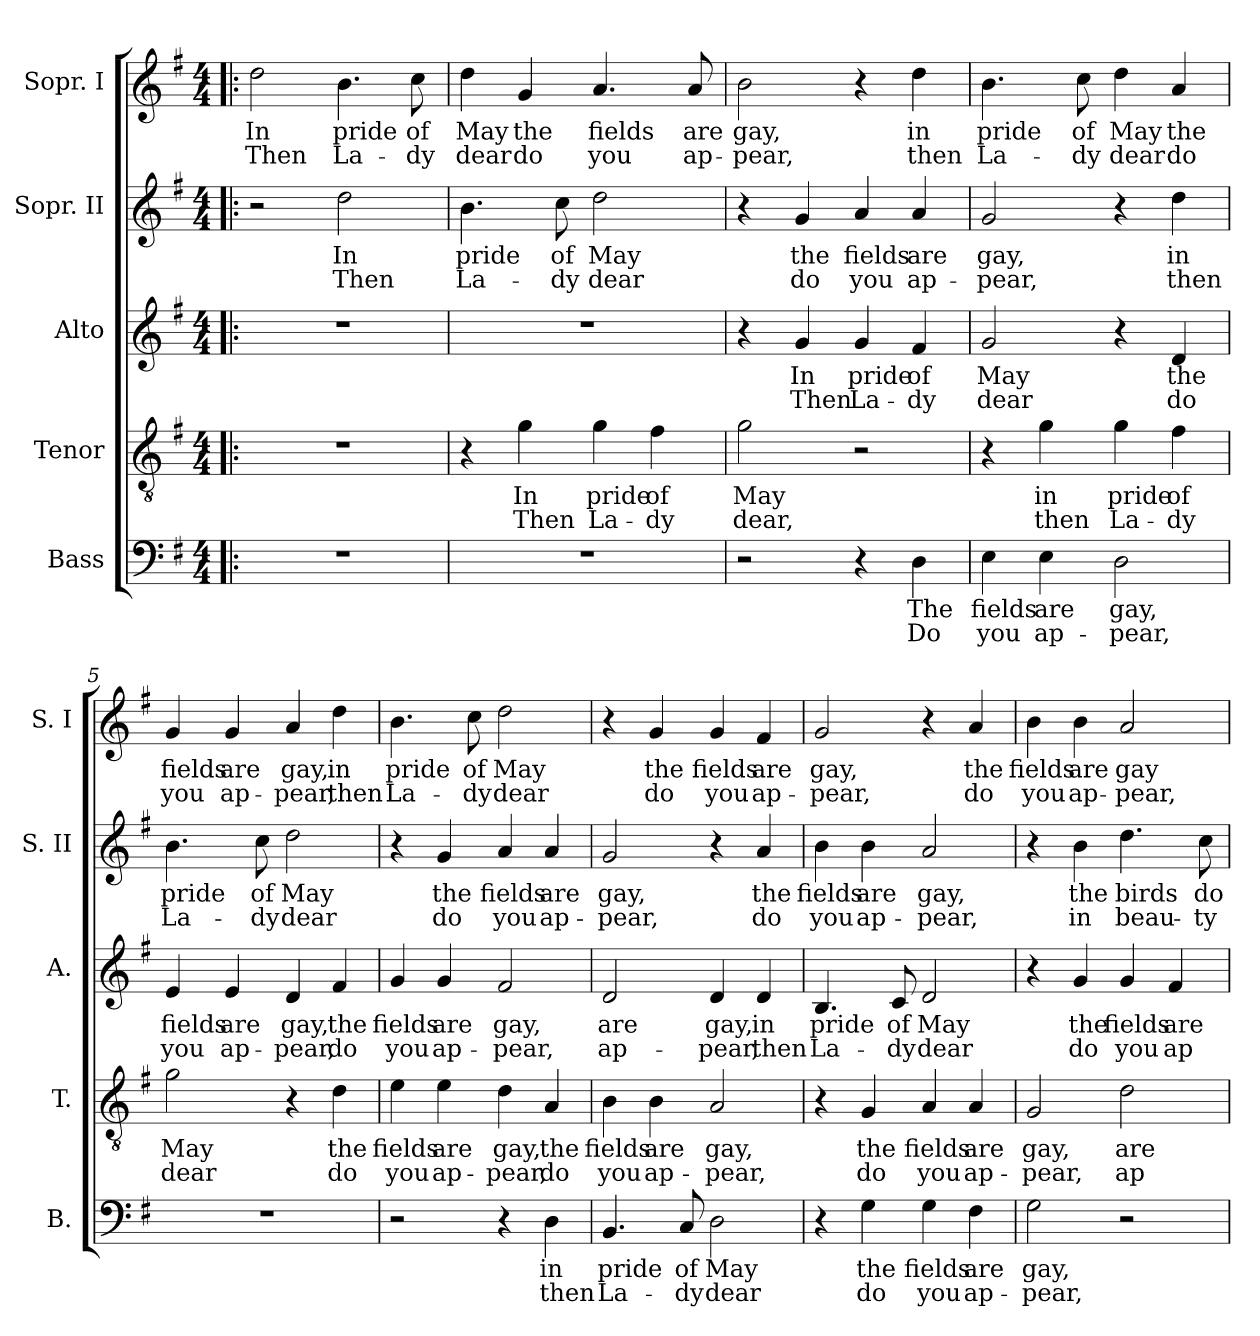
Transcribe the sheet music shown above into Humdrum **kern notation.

**kern	**text	**text	**kern	**text	**text	**kern	**text	**text	**kern	**text	**text	**kern	**text	**text
*part5	*part5	*part5	*part4	*part4	*part4	*part3	*part3	*part3	*part2	*part2	*part2	*part1	*part1	*part1
*staff5	*staff5	*staff5	*staff4	*staff4	*staff4	*staff3	*staff3	*staff3	*staff2	*staff2	*staff2	*staff1	*staff1	*staff1
*I"Bass	*	*	*I"Tenor	*	*	*I"Alto	*	*	*I"Sopr. II	*	*	*I"Sopr. I	*	*
*I'B.	*	*	*I'T.	*	*	*I'A.	*	*	*I'S. II	*	*	*I'S. I	*	*
*clefF4	*	*	*clefGv2	*	*	*clefG2	*	*	*clefG2	*	*	*clefG2	*	*
*k[f#]	*	*	*k[f#]	*	*	*k[f#]	*	*	*k[f#]	*	*	*k[f#]	*	*
*G:	*	*	*G:	*	*	*G:	*	*	*G:	*	*	*G:	*	*
*M4/4	*	*	*M4/4	*	*	*M4/4	*	*	*M4/4	*	*	*M4/4	*	*
=1!|:	=1!|:	=1!|:	=1!|:	=1!|:	=1!|:	=1!|:	=1!|:	=1!|:	=1!|:	=1!|:	=1!|:	=1!|:	=1!|:	=1!|:
1r	.	.	1r	.	.	1r	.	.	2r	.	.	2dd\	In	Then
.	.	.	.	.	.	.	.	.	2dd\	In	Then	4.b\	pride	La-
.	.	.	.	.	.	.	.	.	.	.	.	8cc\	of	-dy
=2	=2	=2	=2	=2	=2	=2	=2	=2	=2	=2	=2	=2	=2	=2
1r	.	.	4r	.	.	1r	.	.	4.b\	pride	La-	4dd\	May	dear
.	.	.	4g\	In	Then	.	.	.	.	.	.	4g/	the	do
.	.	.	.	.	.	.	.	.	8cc\	of	-dy	.	.	.
.	.	.	4g\	pride	La-	.	.	.	2dd\	May	dear	4.a/	fields	you
.	.	.	4f#\	of	-dy	.	.	.	.	.	.	.	.	.
.	.	.	.	.	.	.	.	.	.	.	.	8a/	are	ap-
=3	=3	=3	=3	=3	=3	=3	=3	=3	=3	=3	=3	=3	=3	=3
2r	.	.	2g\	May	dear,	4r	.	.	4r	.	.	2b\	gay,	-pear,
.	.	.	.	.	.	4g/	In	Then	4g/	the	do	.	.	.
4r	.	.	2r	.	.	4g/	pride	La-	4a/	fields	you	4r	.	.
4D\	The	Do	.	.	.	4f#/	of	-dy	4a/	are	ap-	4dd\	in	then
=4	=4	=4	=4	=4	=4	=4	=4	=4	=4	=4	=4	=4	=4	=4
4E\	fields	you	4r	.	.	2g/	May	dear	2g/	gay,	-pear,	4.b\	pride	La-
4E\	are	ap-	4g\	in	then	.	.	.	.	.	.	.	.	.
.	.	.	.	.	.	.	.	.	.	.	.	8cc\	of	-dy
2D\	gay,	-pear,	4g\	pride	La-	4r	.	.	4r	.	.	4dd\	May	dear
.	.	.	4f#\	of	-dy	4d/	the	do	4dd\	in	then	4a/	the	do
=5	=5	=5	=5	=5	=5	=5	=5	=5	=5	=5	=5	=5	=5	=5
1r	.	.	2g\	May	dear	4e/	fields	you	4.b\	pride	La-	4g/	fields	you
.	.	.	.	.	.	4e/	are	ap-	.	.	.	4g/	are	ap-
.	.	.	.	.	.	.	.	.	8cc\	of	-dy	.	.	.
.	.	.	4r	.	.	4d/	gay,	-pear,	2dd\	May	dear	4a/	gay,	-pear,
.	.	.	4d\	the	do	4f#/	the	do	.	.	.	4dd\	in	then
!!LO:LB:g=z
=6	=6	=6	=6	=6	=6	=6	=6	=6	=6	=6	=6	=6	=6	=6
2r	.	.	4e\	fields	you	4g/	fields	you	4r	.	.	4.b\	pride	La-
.	.	.	4e\	are	ap-	4g/	are	ap-	4g/	the	do	.	.	.
.	.	.	.	.	.	.	.	.	.	.	.	8cc\	of	-dy
4r	.	.	4d\	gay,	-pear,	2f#/	gay,	-pear,	4a/	fields	you	2dd\	May	dear
4D\	in	then	4A/	the	do	.	.	.	4a/	are	ap-	.	.	.
=7	=7	=7	=7	=7	=7	=7	=7	=7	=7	=7	=7	=7	=7	=7
4.BB/	pride	La-	4B\	fields	you	2d/	are	ap-	2g/	gay,	-pear,	4r	.	.
.	.	.	4B\	are	ap-	.	.	.	.	.	.	4g/	the	do
8C/	of	-dy	.	.	.	.	.	.	.	.	.	.	.	.
2D\	May	dear	2A/	gay,	-pear,	4d/	gay,	-pear,	4r	.	.	4g/	fields	you
.	.	.	.	.	.	4d/	in	then	4a/	the	do	4f#/	are	ap-
=8	=8	=8	=8	=8	=8	=8	=8	=8	=8	=8	=8	=8	=8	=8
4r	.	.	4r	.	.	4.B/	pride	La-	4b\	fields	you	2g/	gay,	-pear,
4G\	the	do	4G/	the	do	.	.	.	4b\	are	ap-	.	.	.
.	.	.	.	.	.	8c/	of	-dy	.	.	.	.	.	.
4G\	fields	you	4A/	fields	you	2d/	May	dear	2a/	gay,	-pear,	4r	.	.
4F#\	are	ap-	4A/	are	ap-	.	.	.	.	.	.	4a/	the	do
=9	=9	=9	=9	=9	=9	=9	=9	=9	=9	=9	=9	=9	=9	=9
2G\	gay,	-pear,	2G/	gay,	-pear,	4r	.	.	4r	.	.	4b\	fields	you
.	.	.	.	.	.	4g/	the	do	4b\	the	in	4b\	are	ap-
2r	.	.	2d\	are	ap-	4g/	fields	you	4.dd\	birds	beau-	2a/	gay	-pear,
.	.	.	.	.	.	4f#/	are	ap-	.	.	.	.	.	.
.	.	.	.	.	.	.	.	.	8cc\	do	-ty	.	.	.
=	=	=	=	=	=	=	=	=	=	=	=	=	=	=
*-	*-	*-	*-	*-	*-	*-	*-	*-	*-	*-	*-	*-	*-	*-
